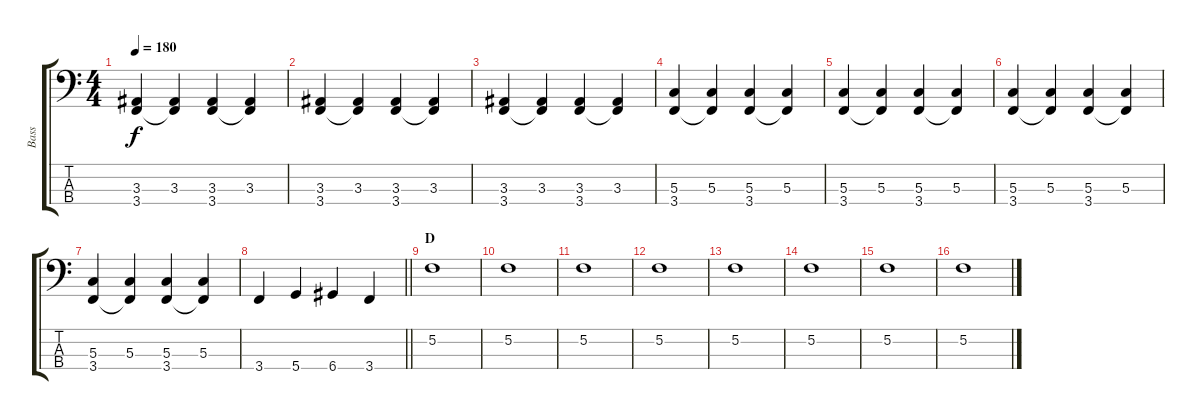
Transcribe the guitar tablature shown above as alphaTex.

\track ("Bass" "Bass") {instrument electricbasspick}
\staff {score tabs}
\tuning (F2 C2 G1 D1) {hide}
\ts (4 4)
\tempo 180
\clef f4
\ks c
(3.3 3.4).4{dy f} (3.3 3.4{t}).4 (3.3 3.4).4 (3.3 3.4{t}).4 |
(3.3 3.4).4 (3.3 3.4{t}).4 (3.3 3.4).4 (3.3 3.4{t}).4 |
(3.3 3.4).4 (3.3 3.4{t}).4 (3.3 3.4).4 (3.3 3.4{t}).4 |
(5.3 3.4).4 (5.3 3.4{t}).4 (5.3 3.4).4 (5.3 3.4{t}).4 |
(5.3 3.4).4 (5.3 3.4{t}).4 (5.3 3.4).4 (5.3 3.4{t}).4 |
(5.3 3.4).4 (5.3 3.4{t}).4 (5.3 3.4).4 (5.3 3.4{t}).4 |
(5.3 3.4).4 (5.3 3.4{t}).4 (5.3 3.4).4 (5.3 3.4{t}).4 |
\barLineRight lightlight
3.4.4 5.4.4 6.4.4 3.4.4 |
\section ("" "D")
5.2.1{instrument choiraahs} |
5.2.1 |
5.2.1 |
5.2.1 |
5.2.1 |
5.2.1 |
5.2.1 |
5.2.1
